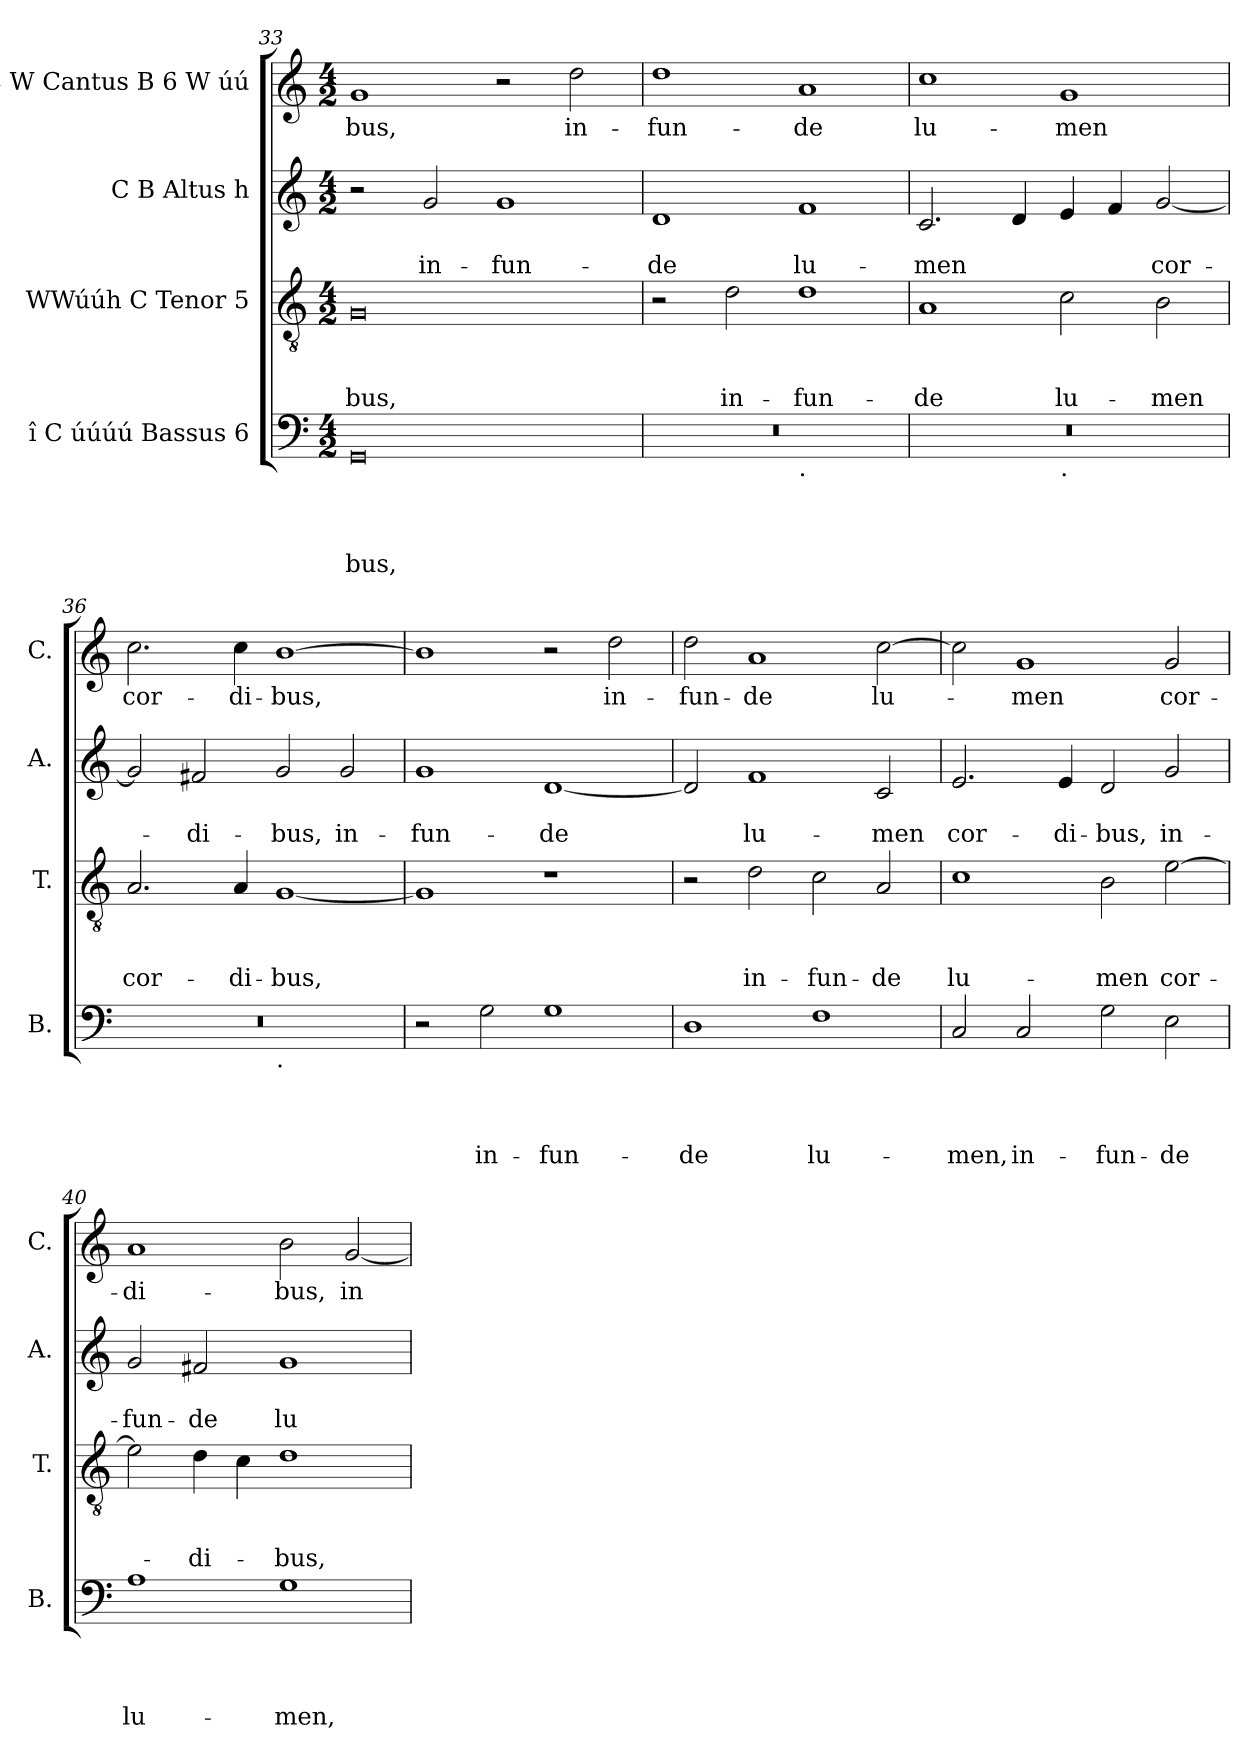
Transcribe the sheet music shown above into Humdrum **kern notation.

**kern	**text	**text	**text	**text	**kern	**text	**text	**text	**kern	**text	**text	**kern	**text
*part4	*part4	*part4	*part4	*part4	*part3	*part3	*part3	*part3	*part2	*part2	*part2	*part1	*part1
*staff4	*staff4	*staff4	*staff4	*staff4	*staff3	*staff3	*staff3	*staff3	*staff2	*staff2	*staff2	*staff1	*staff1
*I"î C úúúú Bassus 6	*	*	*	*	*I"WWúúh C Tenor 5	*	*	*	*I"C B Altus h	*	*	*I"C W Cantus B 6 W úú	*
*I'B.	*	*	*	*	*I'T.	*	*	*	*I'A.	*	*	*I'C.	*
*clefF4	*	*	*	*	*clefGv2	*	*	*	*clefG2	*	*	*clefG2	*
*k[]	*	*	*	*	*k[]	*	*	*	*k[]	*	*	*k[]	*
*C:	*	*	*	*	*C:	*	*	*	*C:	*	*	*C:	*
*M4/2	*	*	*	*	*M4/2	*	*	*	*M4/2	*	*	*M4/2	*
=33	=33	=33	=33	=33	=33	=33	=33	=33	=33	=33	=33	=33	=33
!	!	!	!	!LO:LY:b	!	!	!	!LO:LY:b	!	!	!	!	!LO:LY:b
0GG	.	.	.	-bus,	0G	.	.	-bus,	2r	.	.	1g	-bus,
!	!	!	!	!	!	!	!	!	!	!	!LO:LY:b	!	!
.	.	.	.	.	.	.	.	.	2g/	.	in-	.	.
!	!	!	!	!	!	!	!	!	!	!	!LO:LY:b	!	!
.	.	.	.	.	.	.	.	.	1g	.	-fun-	2r	.
!	!	!	!	!	!	!	!	!	!	!	!	!	!LO:LY:b
.	.	.	.	.	.	.	.	.	.	.	.	2dd\	in-
=34	=34	=34	=34	=34	=34	=34	=34	=34	=34	=34	=34	=34	=34
!	!	!	!	!	!	!	!	!	!	!	!LO:LY:b	!	!LO:LY:b
*^	*	*	*	*	*	*	*	*	*	*	*	*	*
0r	1ryy	.	.	.	.	2r	.	.	.	1d	.	-de	1dd	-fun-
!	!	!	!	!	!	!	!	!	!LO:LY:b	!	!	!	!	!
.	.	.	.	.	.	2d\	.	.	in-	.	.	.	.	.
!	!LO:TX:b:t=.	!	!	!	!	!	!	!	!	!	!	!	!	!
!	!	!	!	!	!	!	!	!	!LO:LY:b	!	!	!LO:LY:b	!	!LO:LY:b
.	1ryy	.	.	.	.	1d	.	.	-fun-	1f	.	lu-	1a	-de
=35	=35	=35	=35	=35	=35	=35	=35	=35	=35	=35	=35	=35	=35	=35
!	!	!	!	!	!	!	!	!	!LO:LY:b	!	!	!LO:LY:b	!	!LO:LY:b
0r	1ryy	.	.	.	.	1A	.	.	-de	2.c/	.	-men	1cc	lu-
.	.	.	.	.	.	.	.	.	.	4d/	.	.	.	.
!	!LO:TX:b:t=.	!	!	!	!	!	!	!	!	!	!	!	!	!
!	!	!	!	!	!	!	!	!	!LO:LY:b	!	!	!	!	!LO:LY:b
.	1ryy	.	.	.	.	2c\	.	.	lu-	4e/	.	.	1g	-men
.	.	.	.	.	.	.	.	.	.	4f/	.	.	.	.
!	!	!	!	!	!	!	!	!	!LO:LY:b	!	!	!LO:LY:b	!	!
.	.	.	.	.	.	2B\	.	.	-men	[<2g/	.	cor-	.	.
!!LO:LB:g=z
=36	=36	=36	=36	=36	=36	=36	=36	=36	=36	=36	=36	=36	=36	=36
!	!	!	!	!	!	!	!	!	!LO:LY:b	!	!	!	!	!LO:LY:b
0r	1ryy	.	.	.	.	2.A/	.	.	cor-	2g/]	.	.	2.cc\	cor-
!	!	!	!	!	!	!	!	!	!	!	!	!LO:LY:b	!	!
.	.	.	.	.	.	.	.	.	.	2f#X/	.	-di-	.	.
!	!	!	!	!	!	!	!	!	!LO:LY:b	!	!	!	!	!LO:LY:b
.	.	.	.	.	.	4A/	.	.	-di-	.	.	.	4cc\	-di-
!	!LO:TX:b:t=.	!	!	!	!	!	!	!	!	!	!	!	!	!
!	!	!	!	!	!	!	!	!	!LO:LY:b	!	!	!LO:LY:b	!	!LO:LY:b
.	1ryy	.	.	.	.	[<1G	.	.	-bus,	2g/	.	-bus,	[>1b	-bus,
!	!	!	!	!	!	!	!	!	!	!	!	!LO:LY:b	!	!
.	.	.	.	.	.	.	.	.	.	2g/	.	in-	.	.
=37	=37	=37	=37	=37	=37	=37	=37	=37	=37	=37	=37	=37	=37	=37
!	!	!	!	!	!	!	!	!	!	!	!	!LO:LY:b	!	!
*v	*v	*	*	*	*	*	*	*	*	*	*	*	*	*
2r	.	.	.	.	1G]	.	.	.	1g	.	-fun-	1b]	.
!	!	!	!	!LO:LY:b	!	!	!	!	!	!	!	!	!
2G\	.	.	.	in-	.	.	.	.	.	.	.	.	.
!	!	!	!	!LO:LY:b	!	!	!	!	!	!	!LO:LY:b	!	!
1G	.	.	.	-fun-	1r	.	.	.	[<1d	.	-de	2r	.
!	!	!	!	!	!	!	!	!	!	!	!	!	!LO:LY:b
.	.	.	.	.	.	.	.	.	.	.	.	2dd\	in-
=38	=38	=38	=38	=38	=38	=38	=38	=38	=38	=38	=38	=38	=38
!	!	!	!	!LO:LY:b	!	!	!	!	!	!	!	!	!LO:LY:b
1D	.	.	.	-de	2r	.	.	.	2d/]	.	.	2dd\	-fun-
!	!	!	!	!	!	!	!	!LO:LY:b	!	!	!LO:LY:b	!	!LO:LY:b
.	.	.	.	.	2d\	.	.	in-	1f	.	lu-	1a	-de
!	!	!	!	!LO:LY:b	!	!	!	!LO:LY:b	!	!	!	!	!
1F	.	.	.	lu-	2c\	.	.	-fun-	.	.	.	.	.
!	!	!	!	!	!	!	!	!LO:LY:b	!	!	!LO:LY:b	!	!LO:LY:b
.	.	.	.	.	2A/	.	.	-de	2c/	.	-men	[>2cc\	lu-
=39	=39	=39	=39	=39	=39	=39	=39	=39	=39	=39	=39	=39	=39
!	!	!	!	!LO:LY:b	!	!	!	!LO:LY:b	!	!	!LO:LY:b	!	!
2C/	.	.	.	-men,	1c	.	.	lu-	2.e/	.	cor-	2cc\]	.
!	!	!	!	!LO:LY:b	!	!	!	!	!	!	!	!	!LO:LY:b
2C/	.	.	.	in-	.	.	.	.	.	.	.	1g	-men
!	!	!	!	!	!	!	!	!	!	!	!LO:LY:b	!	!
.	.	.	.	.	.	.	.	.	4e/	.	-di-	.	.
!	!	!	!	!LO:LY:b	!	!	!	!LO:LY:b	!	!	!LO:LY:b	!	!
2G\	.	.	.	-fun-	2B\	.	.	-men	2d/	.	-bus,	.	.
!	!	!	!	!LO:LY:b	!	!	!	!LO:LY:b	!	!	!LO:LY:b	!	!LO:LY:b
2E\	.	.	.	-de	[>2e\	.	.	cor-	2g/	.	in-	2g/	cor-
=40	=40	=40	=40	=40	=40	=40	=40	=40	=40	=40	=40	=40	=40
!	!	!	!	!LO:LY:b	!	!	!	!	!	!	!LO:LY:b	!	!LO:LY:b
1A	.	.	.	lu-	2e\]	.	.	.	2g/	.	-fun-	1a	-di-
!	!	!	!	!	!	!	!	!LO:LY:b	!	!	!LO:LY:b	!	!
.	.	.	.	.	4d\	.	.	-di-	2f#X/	.	-de	.	.
.	.	.	.	.	4c\	.	.	.	.	.	.	.	.
!	!	!	!	!LO:LY:b	!	!	!	!LO:LY:b	!	!	!LO:LY:b	!	!LO:LY:b
1G	.	.	.	-men,	1d	.	.	-bus,	1g	.	lu-	2b\	-bus,
!	!	!	!	!	!	!	!	!	!	!	!	!	!LO:LY:b
.	.	.	.	.	.	.	.	.	.	.	.	[>2g/	in-
=	=	=	=	=	=	=	=	=	=	=	=	=	=
*-	*-	*-	*-	*-	*-	*-	*-	*-	*-	*-	*-	*-	*-
